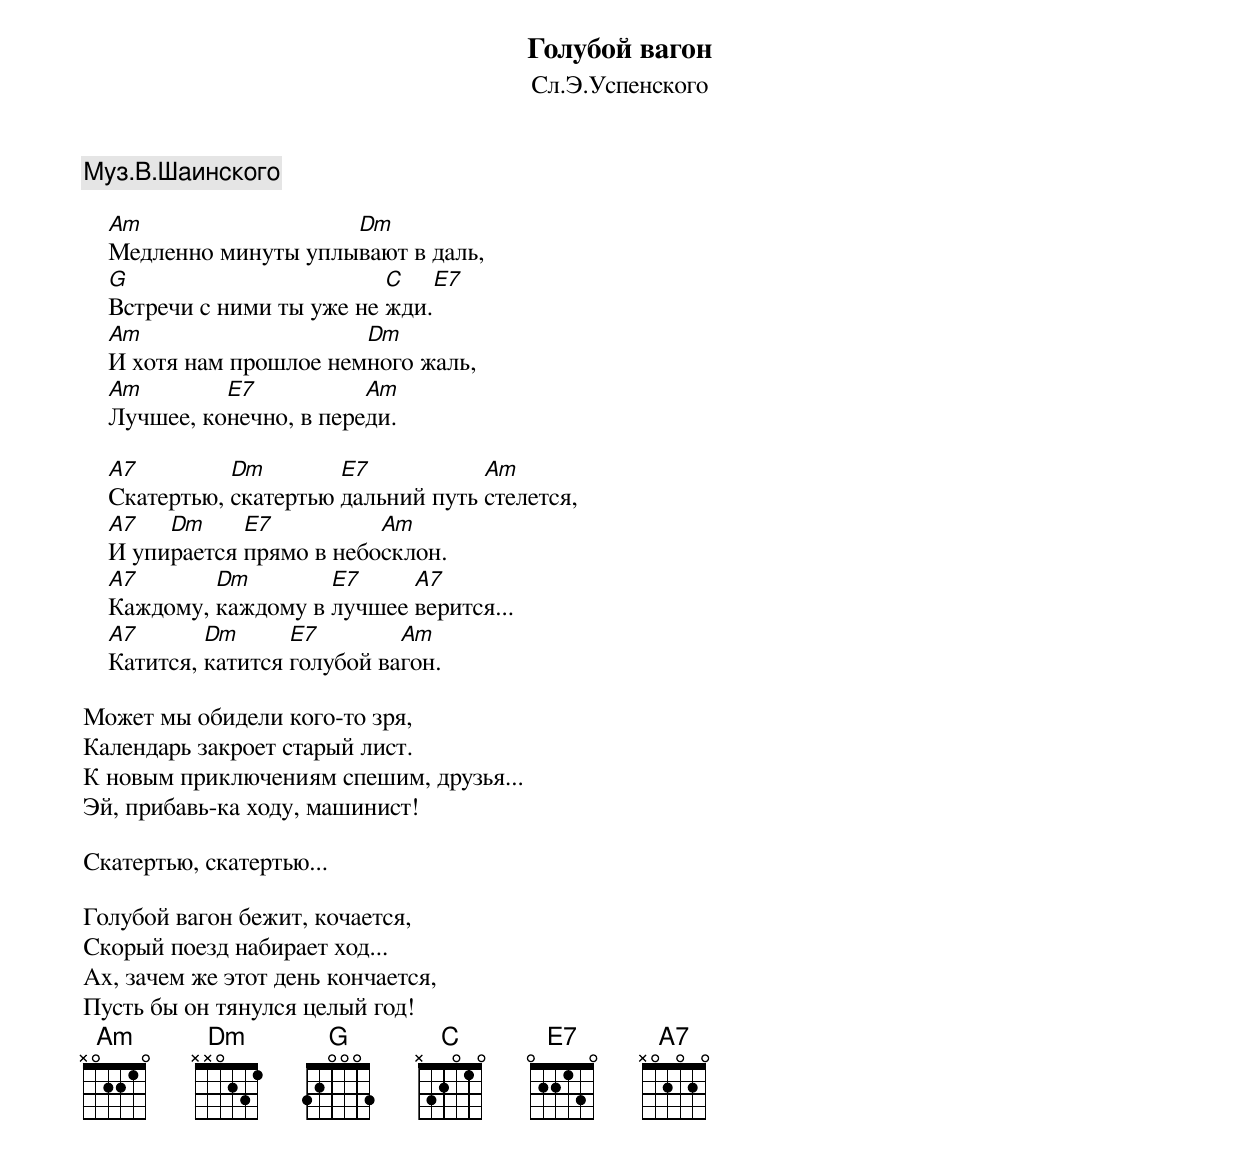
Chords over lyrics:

Голубой вагон
Сл.Э.Успенского
Муз.В.Шаинского

    Am                  Dm
    Медленно минуты уплывают в даль,
    G                        C    E7
    Встречи с ними ты уже не жди.
    Am                    Dm
    И хотя нам прошлое немного жаль,
    Am        E7           Am
    Лучшее, конечно, в переди.

    A7         Dm        E7           Am
    Скатертью, скатертью дальний путь стелется,
    A7   Dm     E7          Am
    И упирается прямо в небосклон.
    A7       Dm        E7     A7
    Каждому, каждому в лучшее верится...
    A7       Dm      E7        Am
    Катится, катится голубой вагон.

Может мы обидели кого-то зря,
Календарь закроет старый лист.
К новым приключениям спешим, друзья...
Эй, прибавь-ка ходу, машинист!

Скатертью, скатертью...

Голубой вагон бежит, кочается,
Скорый поезд набирает ход...
Ах, зачем же этот день кончается,
Пусть бы он тянулся целый год!
